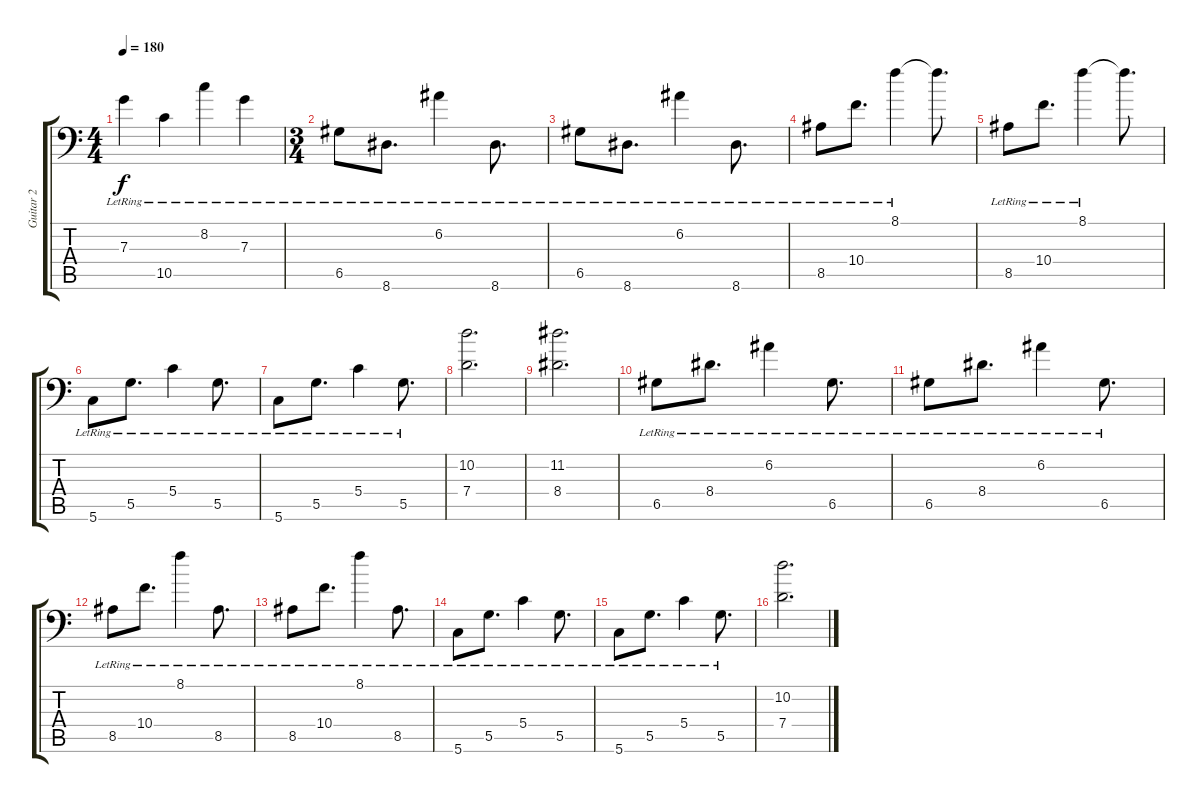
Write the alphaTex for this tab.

\track ("Guitar 2" "Guitar 2") {instrument distortionguitar}
\staff {score tabs}
\tuning (A3 E3 C3 G2 D2 G1) {hide}
\ts (4 4)
\tempo 180
\clef f4
\ks c
7.3{lr}.4{dy f} 10.5{lr}.4 8.2{lr}.4 7.3{lr}.4 |
\ts (3 4)
6.5{lr}.8 8.6{lr}.8{d} 6.2{lr}.4 8.6{lr}.8{d} |
6.5{lr}.8 8.6{lr}.8{d} 6.2{lr}.4 8.6{lr}.8{d} |
8.5{lr}.8 10.4{lr}.8{d} 8.1{lr}.4 8.1{t}.8{d} |
8.5{lr}.8 10.4{lr}.8{d} 8.1{lr}.4 8.1{t}.8{d} |
5.6{lr}.8 5.5{lr}.8{d} 5.4{lr}.4 5.5{lr}.8{d} |
5.6{lr}.8 5.5{lr}.8{d} 5.4{lr}.4 5.5{lr}.8{d} |
(10.2 7.4).2{d} |
(11.2 8.4).2{d} |
6.5{lr}.8 8.4{lr}.8{d} 6.2{lr}.4 6.5{lr}.8{d} |
6.5{lr}.8 8.4{lr}.8{d} 6.2{lr}.4 6.5{lr}.8{d} |
8.5{lr}.8 10.4{lr}.8{d} 8.1{lr}.4 8.5{lr}.8{d} |
8.5{lr}.8 10.4{lr}.8{d} 8.1{lr}.4 8.5{lr}.8{d} |
5.6{lr}.8 5.5{lr}.8{d} 5.4{lr}.4 5.5{lr}.8{d} |
5.6{lr}.8 5.5{lr}.8{d} 5.4{lr}.4 5.5{lr}.8{d} |
(10.2 7.4).2{d}
